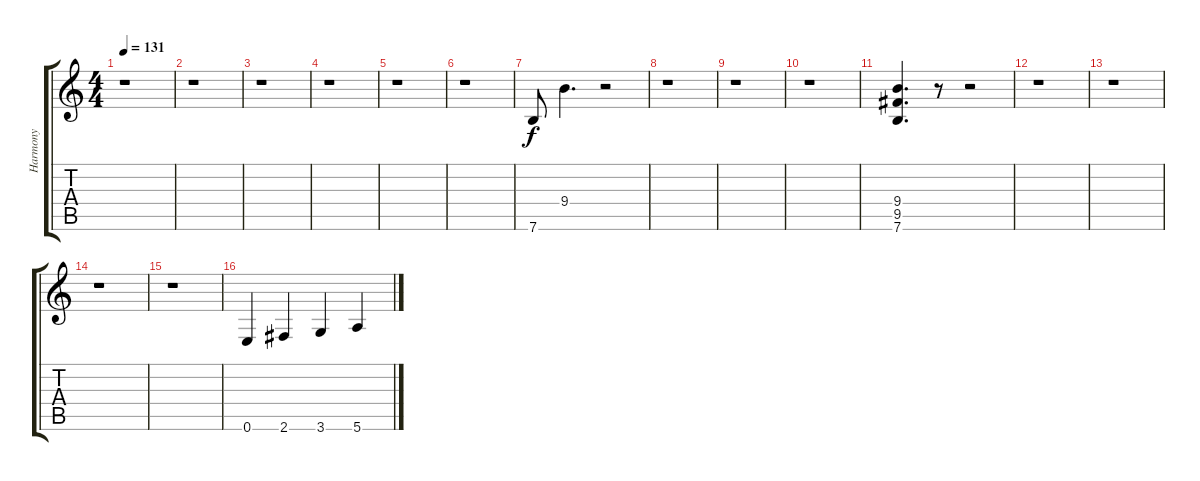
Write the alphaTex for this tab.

\track ("Harmony" "Harmony") {instrument distortionguitar}
\staff {score tabs}
\tuning (E4 B3 G3 D3 A2 E2) {hide}
\ts (4 4)
\tempo 131
\clef g2
\ks c
r.1{dy f} |
r.1 |
r.1 |
r.1 |
r.1 |
r.1 |
7.6.8 9.4.4{d} r.2 |
r.1 |
r.1 |
r.1 |
(9.4 9.5 7.6).4{d} r.8 r.2 |
r.1 |
r.1 |
r.1 |
r.1 |
0.6.4 2.6.4 3.6.4 5.6.4
